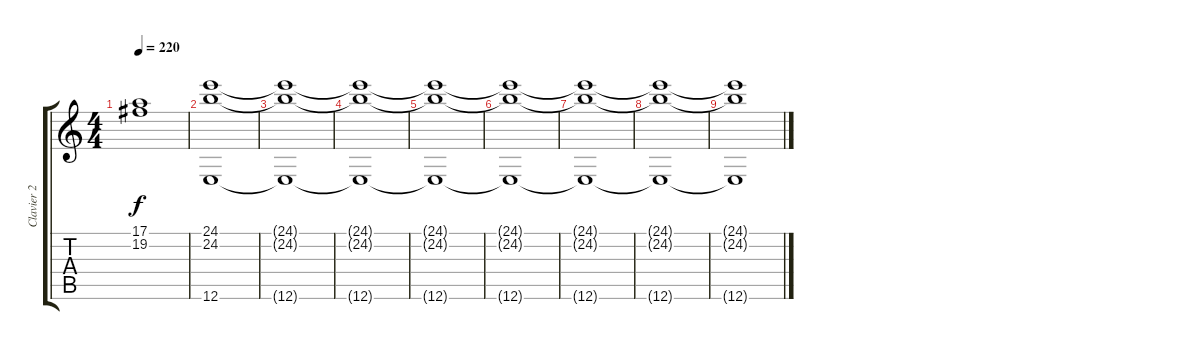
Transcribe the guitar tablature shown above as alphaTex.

\track ("Clavier 2" "Clavier 2") {instrument stringensemble1}
\staff {score tabs}
\tuning (E4 B3 G3 D3 A2 E2) {hide}
\ts (4 4)
\tempo 220
\clef g2
\ks c
(17.1 19.2).1{dy f} |
(24.1 24.2 12.6).1 |
(24.1{t} 24.2{t} 12.6{t}).1 |
(24.1{t} 24.2{t} 12.6{t}).1 |
(24.1{t} 24.2{t} 12.6{t}).1 |
(24.1{t} 24.2{t} 12.6{t}).1 |
(24.1{t} 24.2{t} 12.6{t}).1 |
(24.1{t} 24.2{t} 12.6{t}).1 |
(24.1{t} 24.2{t} 12.6{t}).1
